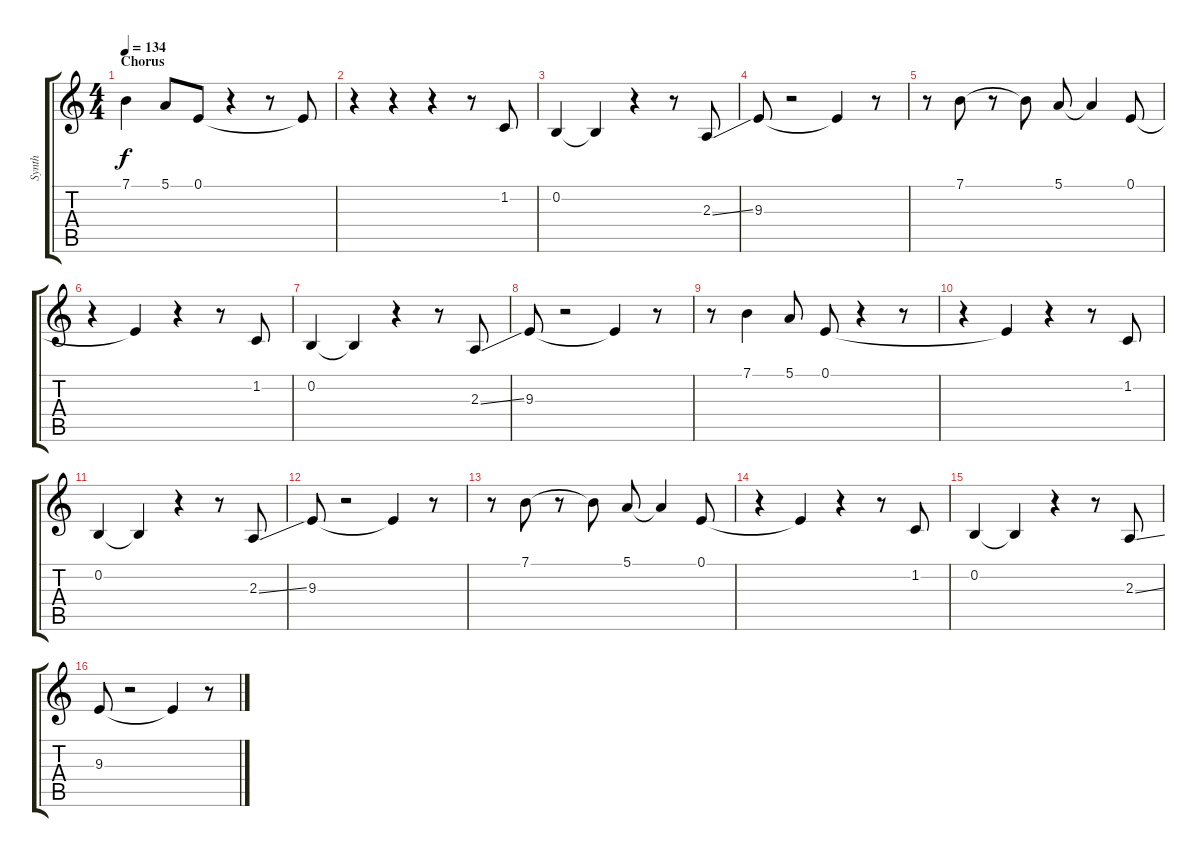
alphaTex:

\track ("Synth" "Synth") {instrument synthvoice}
\staff {score tabs}
\tuning (E4 B3 G3 D3 A2 E2) {hide}
\ts (4 4)
\section ("" "Chorus")
\tempo 134
\clef g2
\ks c
7.1.4{dy f} 5.1.8 0.1.8 r.4 r.8 0.1{t}.8 |
r.4 r.4 r.4 r.8 1.2.8 |
0.2.4 0.2{t}.4 r.4 r.8 2.3{ss}.8 |
9.3.8 r.2 9.3{t}.4 r.8 |
r.8 7.1.8 r.8 7.1{t}.8 5.1.8 5.1{t}.4 0.1.8 |
r.4 0.1{t}.4 r.4 r.8 1.2.8 |
0.2.4 0.2{t}.4 r.4 r.8 2.3{ss}.8 |
9.3.8 r.2 9.3{t}.4 r.8 |
r.8 7.1.4 5.1.8 0.1.8 r.4 r.8 |
r.4 0.1{t}.4 r.4 r.8 1.2.8 |
0.2.4 0.2{t}.4 r.4 r.8 2.3{ss}.8 |
9.3.8 r.2 9.3{t}.4 r.8 |
r.8 7.1.8 r.8 7.1{t}.8 5.1.8 5.1{t}.4 0.1.8 |
r.4 0.1{t}.4 r.4 r.8 1.2.8 |
0.2.4 0.2{t}.4 r.4 r.8 2.3{ss}.8 |
9.3.8 r.2 9.3{t}.4 r.8
